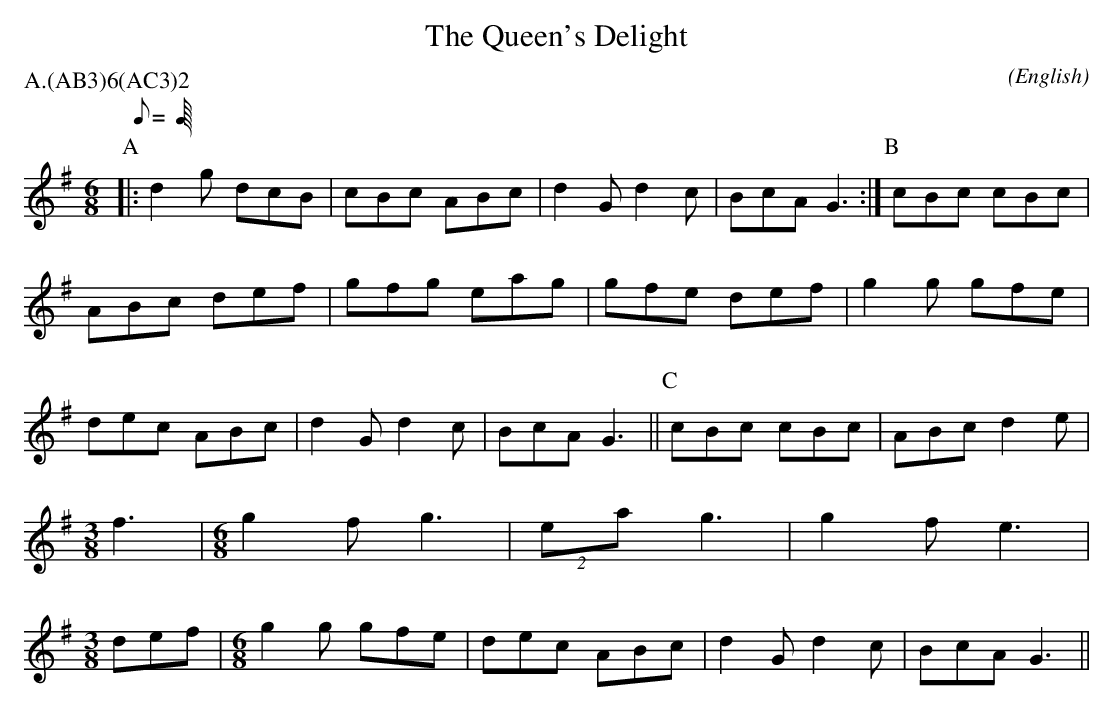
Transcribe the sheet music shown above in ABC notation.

X:1
T:The Queen's Delight
M:6/8
C:
O:English
P:A.(AB3)6(AC3)2
K:G
Q:C3=100
P:A
|: d2 g dcB | cBc ABc  | d2 G d2 c | BcA G3  :|\
P:B
   cBc  cBc | ABc def  | gfg  eag  | gfe def |\
   g2 g gfe | dec ABc  | d2 G d2 c | BcA G3  ||\
P:C
   cBc  cBc | ABc d2 e |\
M:3/8
L:1/8
f3 |\
M:6/8
g2 f g3 | (2ea g3 | g2 f e3 |\
M:3/8
L:1/8
def |\
M:6/8
g2 g gfe | dec ABc  | d2 G d2 c | BcA G3  ||
